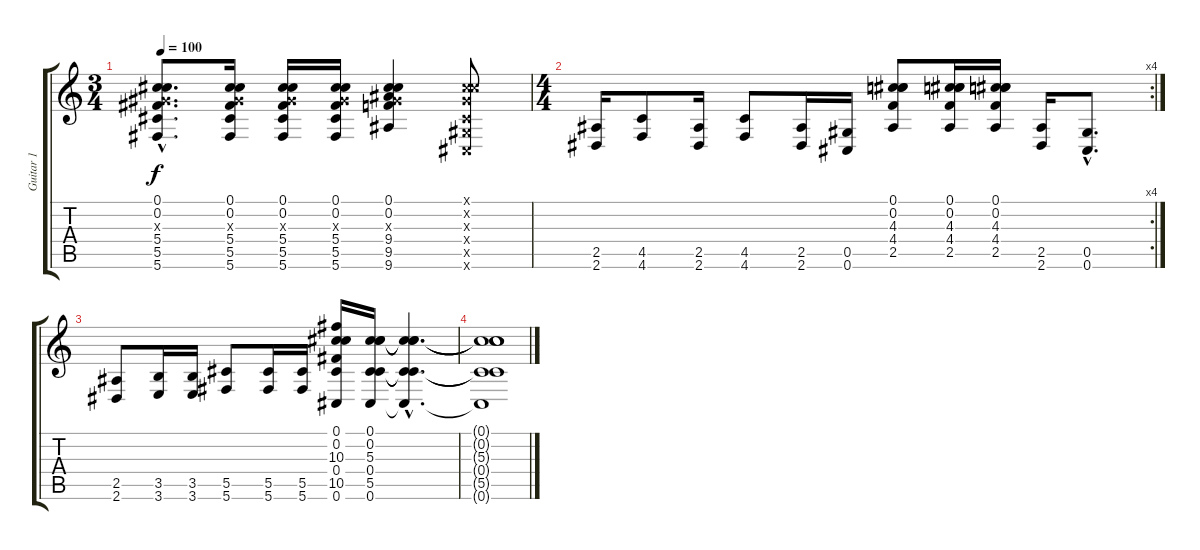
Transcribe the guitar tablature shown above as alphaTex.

\track ("Guitar 1" "Guitar 1") {instrument overdrivenguitar}
\staff {score tabs}
\tuning (Db4 Db4 Ab3 Db3 Ab2 Db2) {hide}
\ts (3 4)
\tempo 100
\clef g2
\ks c
(0.1{hac} 0.2{hac} 0.3{hac x} 5.4{hac} 5.5{hac} 5.6{hac}).8{d dy f} (0.1 0.2 0.3{x} 5.4 5.5 5.6).16 (0.1 0.2 0.3{x} 5.4 5.5 5.6).16 (0.1 0.2 0.3{x} 5.4 5.5 5.6).16 (0.1 0.2 0.3{x} 9.4 9.5 9.6).4 (0.1{x} 0.2{x} 0.3{x} 0.4{x} 0.5{x} 0.6{x}).8 |
\rc 4
\ts (4 4)
(2.5 2.6).16 (4.5 4.6).8 (2.5 2.6).16 (4.5 4.6).8 (2.5 2.6).16 (0.5 0.6).16 (0.1 0.2 4.3 4.4 2.5).8 (0.1 0.2 4.3 4.4 2.5).16 (0.1 0.2 4.3 4.4 2.5).16 (2.5 2.6).16 (0.5{hac} 0.6{hac}).8{d} |
(2.5 2.6).8 (3.5 3.6).16 (3.5 3.6).16 (5.5 5.6).8 (5.5 5.6).16 (5.5 5.6).16 (0.1 0.2 10.3 0.4 10.5 0.6).16 (0.1 0.2 5.3 0.4 5.5 0.6).16 (0.1{hac t} 0.2{hac t} 5.3{hac t} 0.4{hac t} 5.5{hac t} 0.6{hac t}).4{d} |
(0.1{t} 0.2{t} 5.3{t} 0.4{t} 5.5{t} 0.6{t}).1
